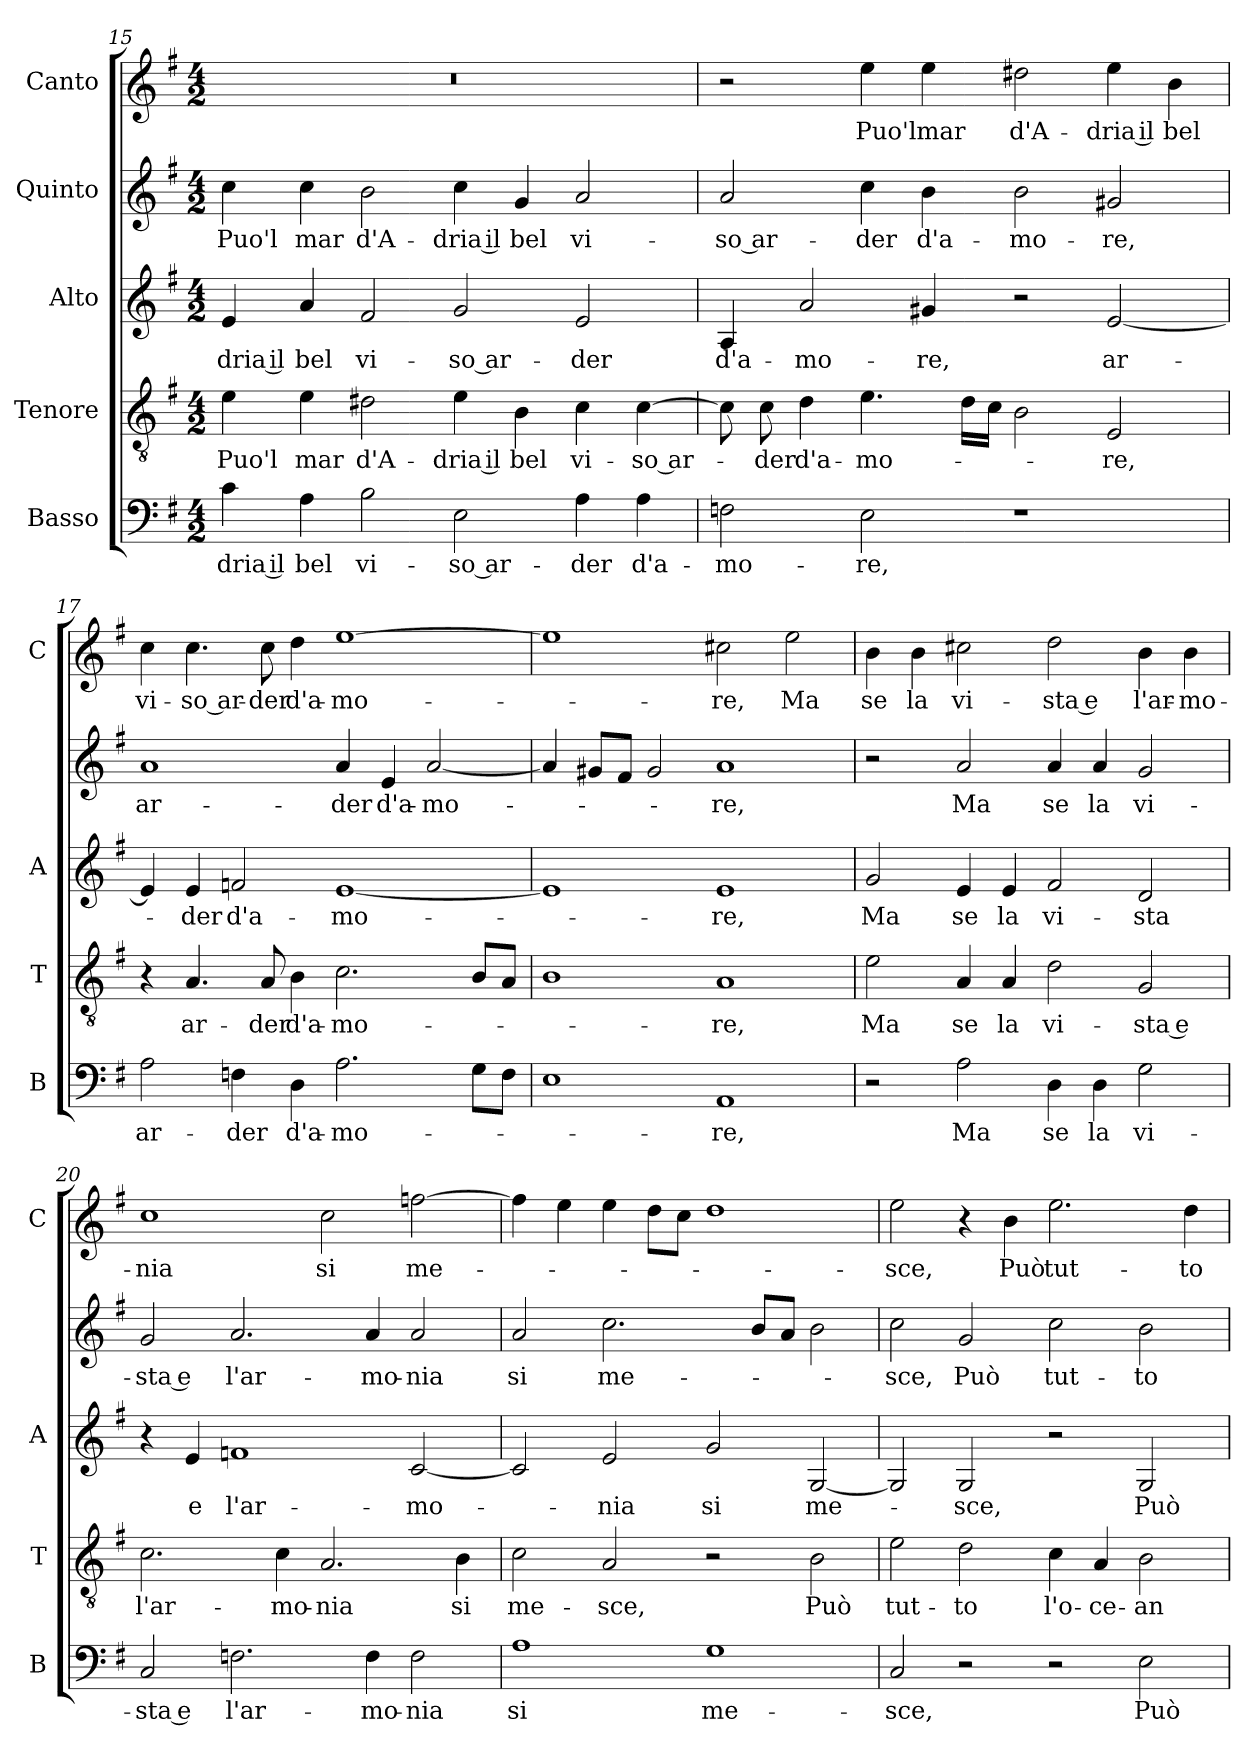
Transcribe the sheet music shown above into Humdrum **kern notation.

**kern	**text	**kern	**text	**kern	**text	**kern	**text	**kern	**text
*part5	*part5	*part4	*part4	*part3	*part3	*part2	*part2	*part1	*part1
*staff5	*staff5	*staff4	*staff4	*staff3	*staff3	*staff2	*staff2	*staff1	*staff1
*I"Basso	*	*I"Tenore	*	*I"Alto	*	*I"Quinto	*	*I"Canto	*
*I'B	*	*I'T	*	*I'A	*	*	*	*I'C	*
!!LO:LB:g=z
*clefF4	*	*clefGv2	*	*clefG2	*	*clefG2	*	*clefG2	*
*k[f#]	*	*k[f#]	*	*k[f#]	*	*k[f#]	*	*k[f#]	*
*G:	*	*G:	*	*G:	*	*G:	*	*G:	*
*M4/2	*	*M4/2	*	*M4/2	*	*M4/2	*	*M4/2	*
=15	=15	=15	=15	=15	=15	=15	=15	=15	=15
!	!LO:LY:b	!	!LO:LY:b	!	!LO:LY:b	!	!LO:LY:b	!	!
4c\	-dria il	4e\	Puo'l	4e/	-dria il	4cc\	Puo'l	0r	.
!	!LO:LY:b	!	!LO:LY:b	!	!LO:LY:b	!	!LO:LY:b	!	!
4A\	bel	4e\	mar	4a/	bel	4cc\	mar	.	.
!	!LO:LY:b	!	!LO:LY:b	!	!LO:LY:b	!	!LO:LY:b	!	!
2B\	vi-	2d#X\	d'A-	2f#/	vi-	2b\	d'A-	.	.
!	!LO:LY:b	!	!LO:LY:b	!	!LO:LY:b	!	!LO:LY:b	!	!
2E\	-so ar-	4e\	-dria il	2g/	-so ar-	4cc\	-dria il	.	.
!	!	!	!LO:LY:b	!	!	!	!LO:LY:b	!	!
.	.	4B\	bel	.	.	4g/	bel	.	.
!	!LO:LY:b	!	!LO:LY:b	!	!LO:LY:b	!	!LO:LY:b	!	!
4A\	-der	4c\	vi-	2e/	-der	2a/	vi-	.	.
!	!LO:LY:b	!	!LO:LY:b	!	!	!	!	!	!
4A\	d'a-	[4c\	-so ar-	.	.	.	.	.	.
=16	=16	=16	=16	=16	=16	=16	=16	=16	=16
!	!LO:LY:b	!	!	!	!LO:LY:b	!	!LO:LY:b	!	!
2Fn\	-mo-	8c\]	.	4A/	d'a-	2a/	-so ar-	2r	.
!	!	!	!LO:LY:b	!	!	!	!	!	!
.	.	8c\	-der	.	.	.	.	.	.
!	!	!	!LO:LY:b	!	!LO:LY:b	!	!	!	!
.	.	4d\	d'a-	2a/	-mo-	.	.	.	.
!	!LO:LY:b	!	!LO:LY:b	!	!	!	!LO:LY:b	!	!LO:LY:b
2E\	-re,	4.e\	-mo-	.	.	4cc\	-der	4ee\	Puo'l
!	!	!	!	!	!LO:LY:b	!	!LO:LY:b	!	!LO:LY:b
.	.	.	.	4g#X/	-re,	4b\	d'a-	4ee\	mar
.	.	16d\LL	.	.	.	.	.	.	.
.	.	16c\JJ	.	.	.	.	.	.	.
!	!	!	!	!	!	!	!LO:LY:b	!	!LO:LY:b
1r	.	2B\	.	2r	.	2b\	-mo-	2dd#X\	d'A-
!	!	!	!LO:LY:b	!	!LO:LY:b	!	!LO:LY:b	!	!LO:LY:b
.	.	2E/	-re,	[2e/	ar-	2g#X/	-re,	4ee\	-dria il
!	!	!	!	!	!	!	!	!	!LO:LY:b
.	.	.	.	.	.	.	.	4b\	bel
=17	=17	=17	=17	=17	=17	=17	=17	=17	=17
!	!LO:LY:b	!	!	!	!	!	!LO:LY:b	!	!LO:LY:b
2A\	ar-	4r	.	4e/]	.	1a	ar-	4cc\	vi-
!	!	!	!LO:LY:b	!	!LO:LY:b	!	!	!	!LO:LY:b
.	.	4.A/	ar-	4e/	-der	.	.	4.cc\	-so ar-
!	!LO:LY:b	!	!	!	!LO:LY:b	!	!	!	!
4Fn\	-der	.	.	2fn/	d'a-	.	.	.	.
!	!	!	!LO:LY:b	!	!	!	!	!	!LO:LY:b
.	.	8A/	-der	.	.	.	.	8cc\	-der
!	!LO:LY:b	!	!LO:LY:b	!	!	!	!	!	!LO:LY:b
4D\	d'a-	4B\	d'a-	.	.	.	.	4dd\	d'a-
!	!LO:LY:b	!	!LO:LY:b	!	!LO:LY:b	!	!LO:LY:b	!	!LO:LY:b
2.A\	-mo-	2.c\	-mo-	[1e	-mo-	4a/	-der	[1ee	-mo-
!	!	!	!	!	!	!	!LO:LY:b	!	!
.	.	.	.	.	.	4e/	d'a-	.	.
!	!	!	!	!	!	!	!LO:LY:b	!	!
.	.	.	.	.	.	[2a/	-mo-	.	.
8G\L	.	8B/L	.	.	.	.	.	.	.
8F\J	.	8A/J	.	.	.	.	.	.	.
!!LO:LB:g=z
=18	=18	=18	=18	=18	=18	=18	=18	=18	=18
1E	.	1B	.	1e]	.	4a/]	.	1ee]	.
.	.	.	.	.	.	8g#X/L	.	.	.
.	.	.	.	.	.	8f#/J	.	.	.
.	.	.	.	.	.	2g#/	.	.	.
!	!LO:LY:b	!	!LO:LY:b	!	!LO:LY:b	!	!LO:LY:b	!	!LO:LY:b
1AA	-re,	1A	-re,	1e	-re,	1a	-re,	2cc#X\	-re,
!	!	!	!	!	!	!	!	!	!LO:LY:b
.	.	.	.	.	.	.	.	2ee\	Ma
=19	=19	=19	=19	=19	=19	=19	=19	=19	=19
!	!	!	!LO:LY:b	!	!LO:LY:b	!	!	!	!LO:LY:b
2r	.	2e\	Ma	2g/	Ma	2r	.	4b\	se
!	!	!	!	!	!	!	!	!	!LO:LY:b
.	.	.	.	.	.	.	.	4b\	la
!	!LO:LY:b	!	!LO:LY:b	!	!LO:LY:b	!	!LO:LY:b	!	!LO:LY:b
2A\	Ma	4A/	se	4e/	se	2a/	Ma	2cc#X\	vi-
!	!	!	!LO:LY:b	!	!LO:LY:b	!	!	!	!
.	.	4A/	la	4e/	la	.	.	.	.
!	!LO:LY:b	!	!LO:LY:b	!	!LO:LY:b	!	!LO:LY:b	!	!LO:LY:b
4D\	se	2d\	vi-	2f#/	vi-	4a/	se	2dd\	-sta e
!	!LO:LY:b	!	!	!	!	!	!LO:LY:b	!	!
4D\	la	.	.	.	.	4a/	la	.	.
!	!LO:LY:b	!	!LO:LY:b	!	!LO:LY:b	!	!LO:LY:b	!	!LO:LY:b
2G\	vi-	2G/	-sta e	2d/	-sta	2g/	vi-	4b\	l'ar-
!	!	!	!	!	!	!	!	!	!LO:LY:b
.	.	.	.	.	.	.	.	4b\	-mo-
=20	=20	=20	=20	=20	=20	=20	=20	=20	=20
!	!LO:LY:b	!	!LO:LY:b	!	!	!	!LO:LY:b	!	!LO:LY:b
2C/	-sta e	2.c\	l'ar-	4r	.	2g/	-sta e	1cc	-nia
!	!	!	!	!	!LO:LY:b	!	!	!	!
.	.	.	.	4e/	e	.	.	.	.
!	!LO:LY:b	!	!	!	!LO:LY:b	!	!LO:LY:b	!	!
2.Fn\	l'ar-	.	.	1fn	l'ar-	2.a/	l'ar-	.	.
!	!	!	!LO:LY:b	!	!	!	!	!	!
.	.	4c\	-mo-	.	.	.	.	.	.
!	!	!	!LO:LY:b	!	!	!	!	!	!LO:LY:b
.	.	2.A/	-nia	.	.	.	.	2cc\	si
!	!LO:LY:b	!	!	!	!	!	!LO:LY:b	!	!
4F\	-mo-	.	.	.	.	4a/	-mo-	.	.
!	!LO:LY:b	!	!	!	!LO:LY:b	!	!LO:LY:b	!	!LO:LY:b
2F\	-nia	.	.	[2c/	-mo-	2a/	-nia	[2ffn\	me-
!	!	!	!LO:LY:b	!	!	!	!	!	!
.	.	4B\	si	.	.	.	.	.	.
=21	=21	=21	=21	=21	=21	=21	=21	=21	=21
!	!LO:LY:b	!	!LO:LY:b	!	!	!	!LO:LY:b	!	!
1A	si	2c\	me-	2c/]	.	2a/	si	4ff\]	.
.	.	.	.	.	.	.	.	4ee\	.
!	!	!	!LO:LY:b	!	!LO:LY:b	!	!LO:LY:b	!	!
.	.	2A/	-sce,	2e/	-nia	2.cc\	me-	4ee\	.
.	.	.	.	.	.	.	.	8dd\L	.
.	.	.	.	.	.	.	.	8cc\J	.
!	!LO:LY:b	!	!	!	!LO:LY:b	!	!	!	!
1G	me-	2r	.	2g/	si	.	.	1dd	.
.	.	.	.	.	.	8b/L	.	.	.
.	.	.	.	.	.	8a/J	.	.	.
!	!	!	!LO:LY:b	!	!LO:LY:b	!	!	!	!
.	.	2B\	Può	[2G/	me-	2b\	.	.	.
!!LO:PB:g=z
=22	=22	=22	=22	=22	=22	=22	=22	=22	=22
!	!LO:LY:b	!	!LO:LY:b	!	!	!	!LO:LY:b	!	!LO:LY:b
2C/	-sce,	2e\	tut-	2G/]	.	2cc\	-sce,	2ee\	-sce,
!	!	!	!LO:LY:b	!	!LO:LY:b	!	!LO:LY:b	!	!
2r	.	2d\	-to	2G/	-sce,	2g/	Può	4r	.
!	!	!	!	!	!	!	!	!	!LO:LY:b
.	.	.	.	.	.	.	.	4b\	Può
!	!	!	!LO:LY:b	!	!	!	!LO:LY:b	!	!LO:LY:b
2r	.	4c\	l'o-	2r	.	2cc\	tut-	2.ee\	tut-
!	!	!	!LO:LY:b	!	!	!	!	!	!
.	.	4A/	-ce-	.	.	.	.	.	.
!	!LO:LY:b	!	!LO:LY:b	!	!LO:LY:b	!	!LO:LY:b	!	!
2E\	Può	2B\	-an	2G/	Può	2b\	-to	.	.
!	!	!	!	!	!	!	!	!	!LO:LY:b
.	.	.	.	.	.	.	.	4dd\	-to
=	=	=	=	=	=	=	=	=	=
*-	*-	*-	*-	*-	*-	*-	*-	*-	*-
